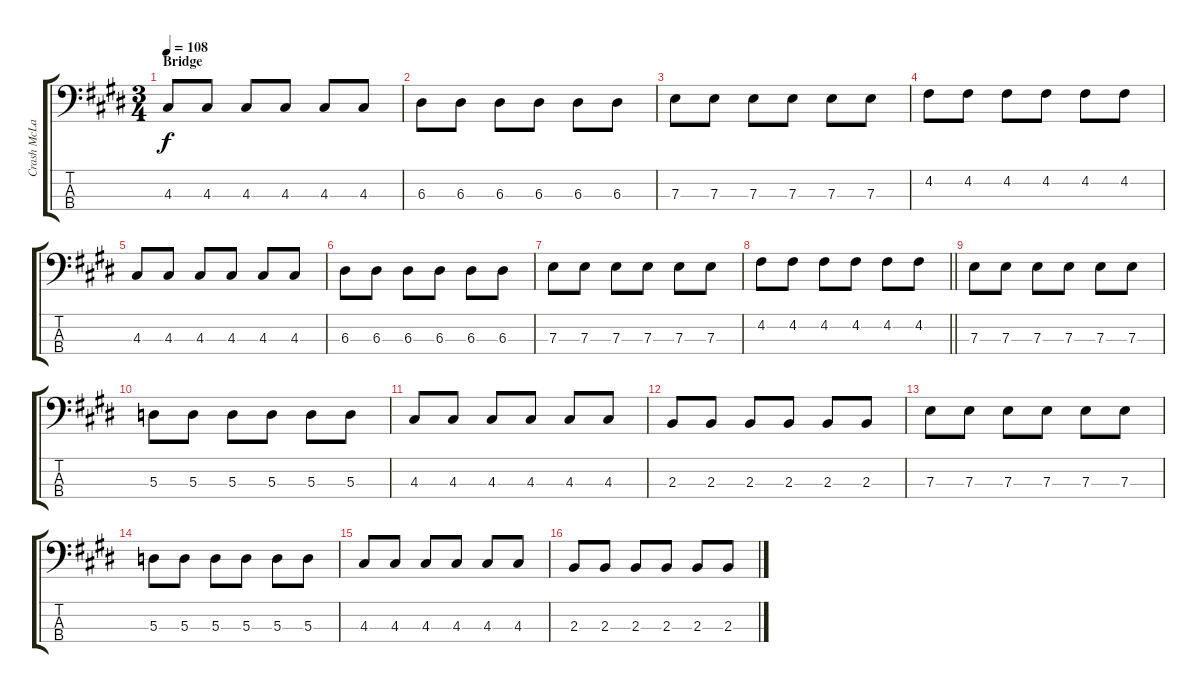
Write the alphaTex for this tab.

\track ("Crash McLarson" "Crash McLa") {instrument electricbassfinger}
\staff {score tabs}
\tuning (G2 D2 A1 E1) {hide}
\ts (3 4)
\section ("" "Bridge")
\tempo 108
\clef f4
\ks e
4.3.8{dy f} 4.3.8 4.3.8 4.3.8 4.3.8 4.3.8 |
6.3.8 6.3.8 6.3.8 6.3.8 6.3.8 6.3.8 |
7.3.8 7.3.8 7.3.8 7.3.8 7.3.8 7.3.8 |
4.2.8 4.2.8 4.2.8 4.2.8 4.2.8 4.2.8 |
4.3.8 4.3.8 4.3.8 4.3.8 4.3.8 4.3.8 |
6.3.8 6.3.8 6.3.8 6.3.8 6.3.8 6.3.8 |
7.3.8 7.3.8 7.3.8 7.3.8 7.3.8 7.3.8 |
\barLineRight lightlight
4.2.8 4.2.8 4.2.8 4.2.8 4.2.8 4.2.8 |
7.3.8 7.3.8 7.3.8 7.3.8 7.3.8 7.3.8 |
5.3.8 5.3.8 5.3.8 5.3.8 5.3.8 5.3.8 |
4.3.8 4.3.8 4.3.8 4.3.8 4.3.8 4.3.8 |
2.3.8 2.3.8 2.3.8 2.3.8 2.3.8 2.3.8 |
7.3.8 7.3.8 7.3.8 7.3.8 7.3.8 7.3.8 |
5.3.8 5.3.8 5.3.8 5.3.8 5.3.8 5.3.8 |
4.3.8 4.3.8 4.3.8 4.3.8 4.3.8 4.3.8 |
2.3.8 2.3.8 2.3.8 2.3.8 2.3.8 2.3.8
